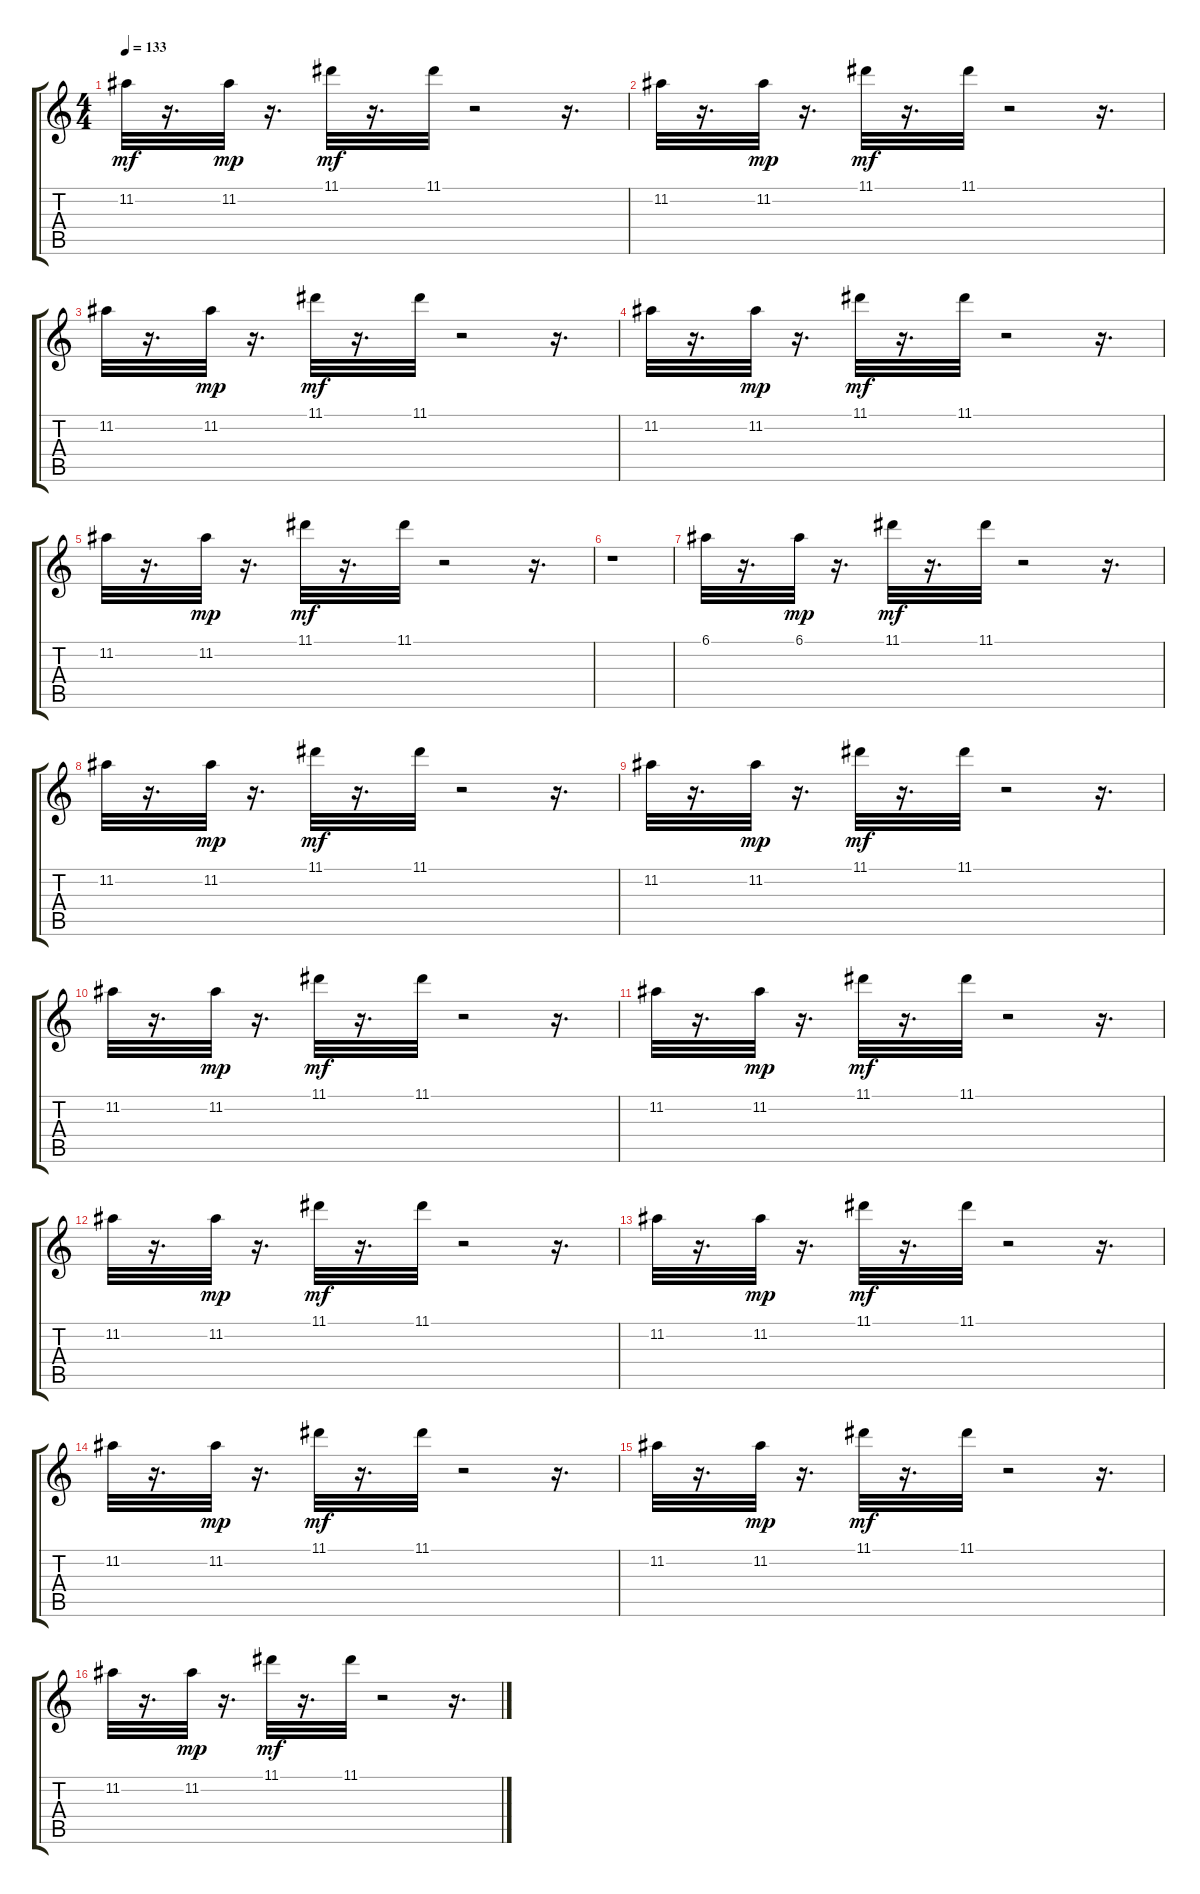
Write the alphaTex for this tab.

\track "" {instrument electricbassfinger}
\staff {score tabs}
\tuning (E4 B3 G3 D3 A2 E2) {hide}
\ts (4 4)
\tempo 133
\clef g2
\ks c
11.2.32{dy mf} r.16{d} 11.2.32{dy mp} r.16{d} 11.1.32{dy mf} r.16{d} 11.1.32 r.2 r.16{d} |
11.2.32 r.16{d} 11.2.32{dy mp} r.16{d} 11.1.32{dy mf} r.16{d} 11.1.32 r.2 r.16{d} |
11.2.32 r.16{d} 11.2.32{dy mp} r.16{d} 11.1.32{dy mf} r.16{d} 11.1.32 r.2 r.16{d} |
11.2.32 r.16{d} 11.2.32{dy mp} r.16{d} 11.1.32{dy mf} r.16{d} 11.1.32 r.2 r.16{d} |
11.2.32 r.16{d} 11.2.32{dy mp} r.16{d} 11.1.32{dy mf} r.16{d} 11.1.32 r.2 r.16{d} |
r.1 |
6.1.32 r.16{d} 6.1.32{dy mp} r.16{d} 11.1.32{dy mf} r.16{d} 11.1.32 r.2 r.16{d} |
11.2.32 r.16{d} 11.2.32{dy mp} r.16{d} 11.1.32{dy mf} r.16{d} 11.1.32 r.2 r.16{d} |
11.2.32 r.16{d} 11.2.32{dy mp} r.16{d} 11.1.32{dy mf} r.16{d} 11.1.32 r.2 r.16{d} |
11.2.32 r.16{d} 11.2.32{dy mp} r.16{d} 11.1.32{dy mf} r.16{d} 11.1.32 r.2 r.16{d} |
11.2.32 r.16{d} 11.2.32{dy mp} r.16{d} 11.1.32{dy mf} r.16{d} 11.1.32 r.2 r.16{d} |
11.2.32 r.16{d} 11.2.32{dy mp} r.16{d} 11.1.32{dy mf} r.16{d} 11.1.32 r.2 r.16{d} |
11.2.32 r.16{d} 11.2.32{dy mp} r.16{d} 11.1.32{dy mf} r.16{d} 11.1.32 r.2 r.16{d} |
11.2.32 r.16{d} 11.2.32{dy mp} r.16{d} 11.1.32{dy mf} r.16{d} 11.1.32 r.2 r.16{d} |
11.2.32 r.16{d} 11.2.32{dy mp} r.16{d} 11.1.32{dy mf} r.16{d} 11.1.32 r.2 r.16{d} |
11.2.32 r.16{d} 11.2.32{dy mp} r.16{d} 11.1.32{dy mf} r.16{d} 11.1.32 r.2 r.16{d}
